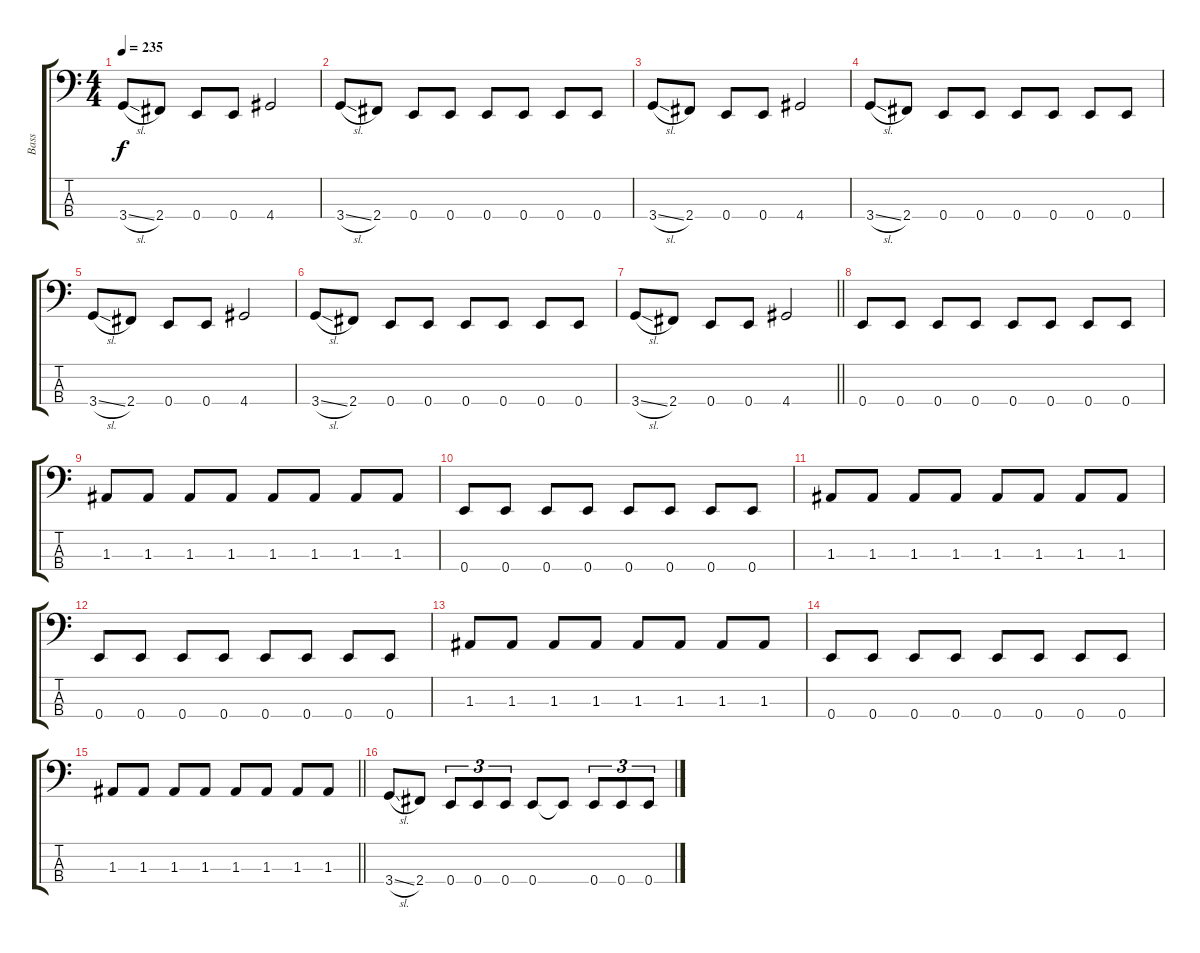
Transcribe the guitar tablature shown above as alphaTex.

\track ("Bass" "Bass") {instrument electricbasspick}
\staff {score tabs}
\tuning (G2 D2 A1 E1) {hide}
\ts (4 4)
\tempo 235
\clef f4
\ks c
3.4{sl}.8{dy f} 2.4.8 0.4.8 0.4.8 4.4.2 |
3.4{sl}.8 2.4.8 0.4.8 0.4.8 0.4.8 0.4.8 0.4.8 0.4.8 |
3.4{sl}.8 2.4.8 0.4.8 0.4.8 4.4.2 |
3.4{sl}.8 2.4.8 0.4.8 0.4.8 0.4.8 0.4.8 0.4.8 0.4.8 |
3.4{sl}.8 2.4.8 0.4.8 0.4.8 4.4.2 |
3.4{sl}.8 2.4.8 0.4.8 0.4.8 0.4.8 0.4.8 0.4.8 0.4.8 |
\barLineRight lightlight
3.4{sl}.8 2.4.8 0.4.8 0.4.8 4.4.2 |
0.4.8 0.4.8 0.4.8 0.4.8 0.4.8 0.4.8 0.4.8 0.4.8 |
1.3.8 1.3.8 1.3.8 1.3.8 1.3.8 1.3.8 1.3.8 1.3.8 |
0.4.8 0.4.8 0.4.8 0.4.8 0.4.8 0.4.8 0.4.8 0.4.8 |
1.3.8 1.3.8 1.3.8 1.3.8 1.3.8 1.3.8 1.3.8 1.3.8 |
0.4.8 0.4.8 0.4.8 0.4.8 0.4.8 0.4.8 0.4.8 0.4.8 |
1.3.8 1.3.8 1.3.8 1.3.8 1.3.8 1.3.8 1.3.8 1.3.8 |
0.4.8 0.4.8 0.4.8 0.4.8 0.4.8 0.4.8 0.4.8 0.4.8 |
\barLineRight lightlight
1.3.8 1.3.8 1.3.8 1.3.8 1.3.8 1.3.8 1.3.8 1.3.8 |
3.4{sl}.8 2.4.8 0.4.8{tu (3 2)} 0.4.8{tu (3 2)} 0.4.8{tu (3 2)} 0.4.8 0.4{t}.8 0.4.8{tu (3 2)} 0.4.8{tu (3 2)} 0.4.8{tu (3 2)}
